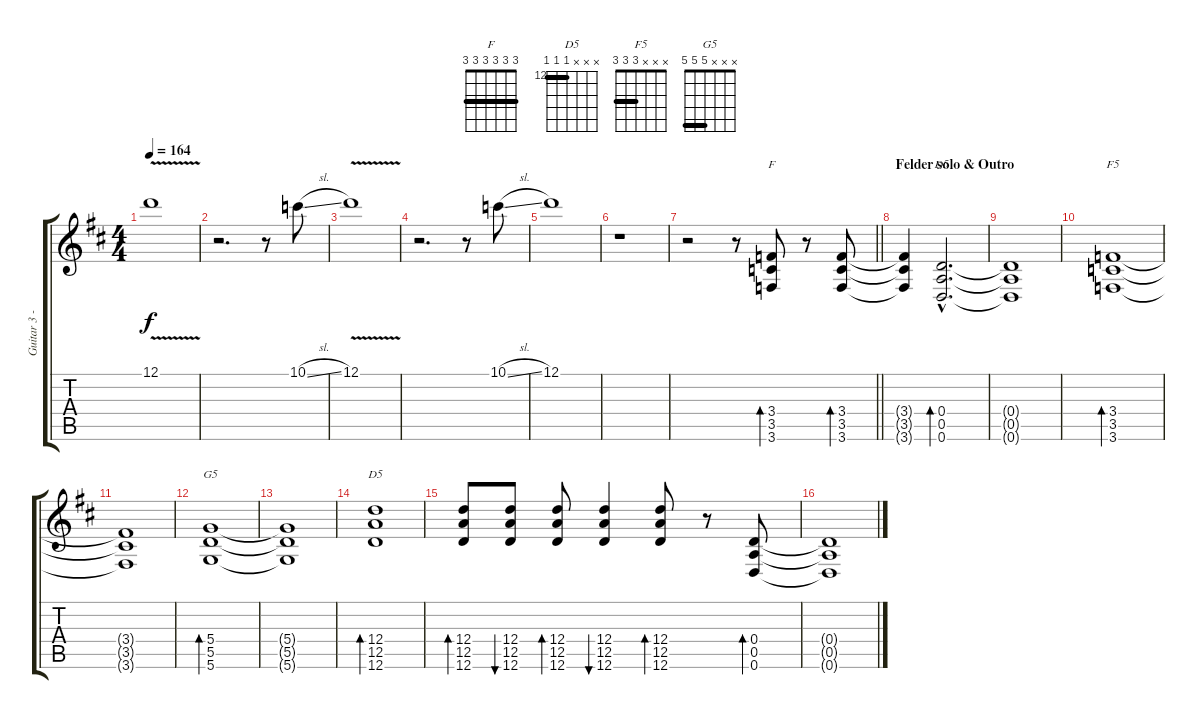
\track ("Guitar 3 - Walsh (Open D)" "Guitar 3 -") {instrument distortionguitar}
\staff {score tabs}
\tuning (D4 A3 Gb3 D3 A2 D2) {hide}
\chord ("F" 3 3 3 3 3 3) {barre 3}
\chord ("D5" x x x 0 0 0)
\chord ("F5" x x x 3 3 3) {barre 3}
\chord ("G5" x x x 5 5 5) {barre 5}
\chord ("D5" x x x 12 12 12) {firstfret 12 barre 12}
\ts (4 4)
\tempo 164
\clef g2
\ks d
12.1{v}.1{dy f} |
r.2{d} r.8 10.1{sl}.8 |
12.1{v}.1 |
r.2{d} r.8 10.1{sl}.8 |
12.1.1 |
r.1 |
\barLineRight lightlight
r.2 r.8 (3.4 3.5 3.6).8{bd 60 ch "F"} r.8 (3.4 3.5 3.6).8{bd 60} |
\section ("" "Felder solo & Outro")
(3.4{t} 3.5{t} 3.6{t}).4{volume 14} (0.4{hac} 0.5{hac} 0.6{hac}).2{d bd 60 ch "D5"} |
(0.4{t} 0.5{t} 0.6{t}).1 |
(3.4 3.5 3.6).1{bd 60 ch "F5"} |
(3.4{t} 3.5{t} 3.6{t}).1 |
(5.4 5.5 5.6).1{bd 60 ch "G5"} |
(5.4{t} 5.5{t} 5.6{t}).1 |
(12.4 12.5 12.6).1{bd 60 ch "D5"} |
(12.4 12.5 12.6).8{bd 60} (12.4 12.5 12.6).8{bu 60} (12.4 12.5 12.6).8{bd 60} (12.4 12.5 12.6).4{bu 60} (12.4 12.5 12.6).8{bd 60} r.8 (0.4 0.5 0.6).8{bd 60} |
(0.4{t} 0.5{t} 0.6{t}).1
